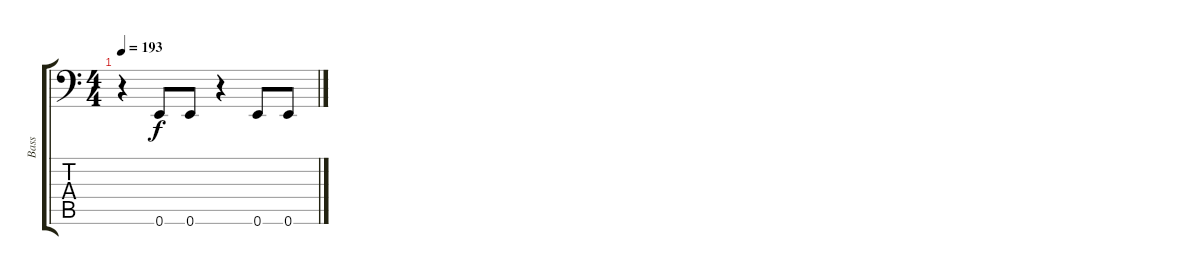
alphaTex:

\track ("Bass" "Bass") {instrument electricbasspick}
\staff {score tabs}
\tuning (E3 B2 G2 D2 A1 E1) {hide}
\ts (4 4)
\tempo 193
\clef f4
\ks c
r.4{dy f} 0.6.8 0.6.8 r.4 0.6.8 0.6.8
